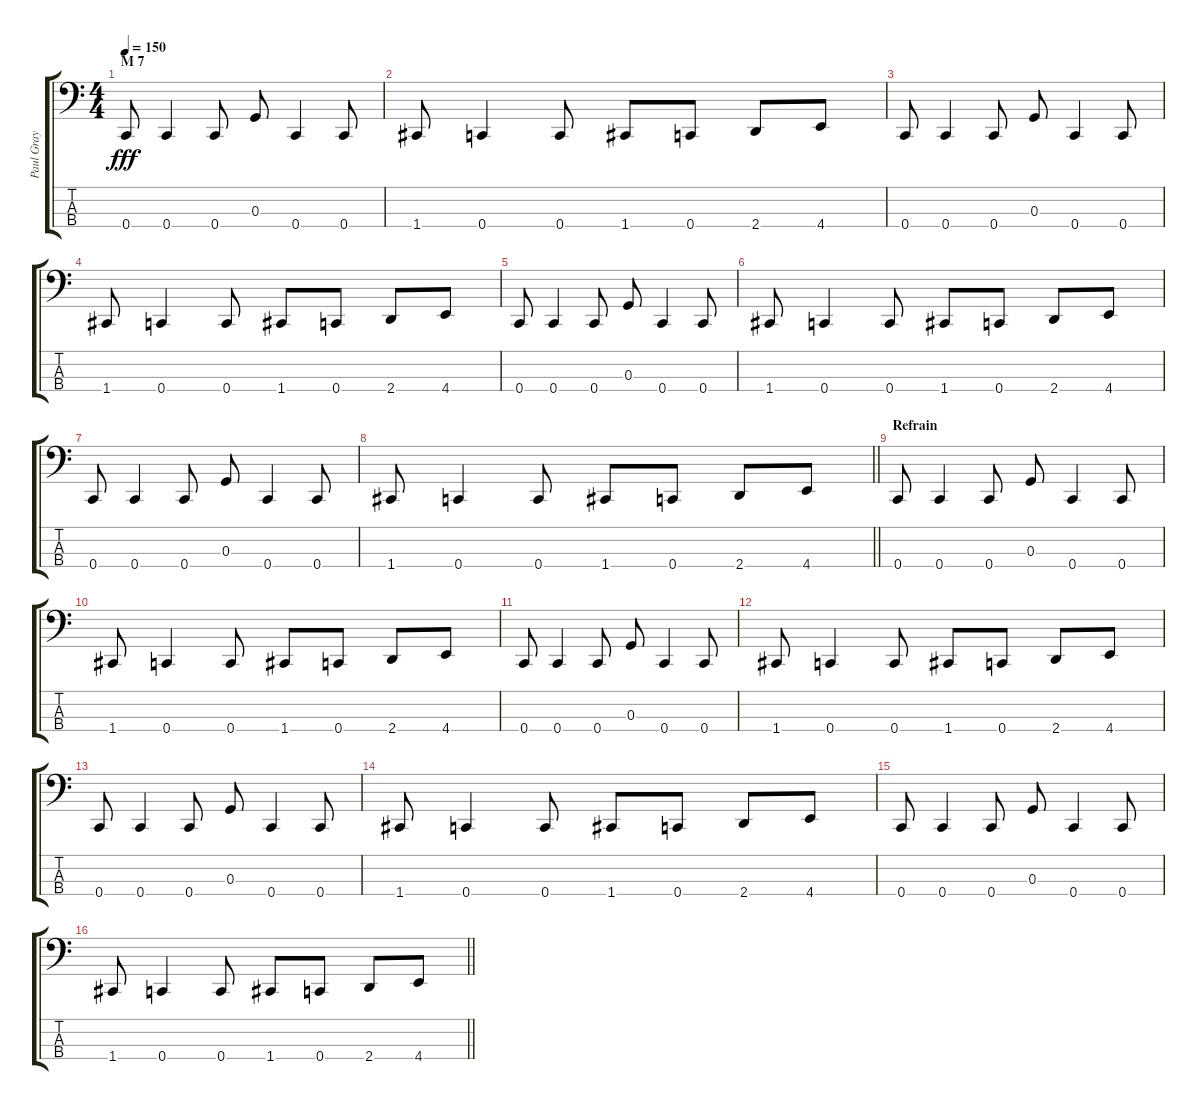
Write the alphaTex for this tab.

\track ("Paul Gray" "Paul Gray") {instrument electricbasspick}
\staff {score tabs}
\tuning (F2 C2 G1 C1) {hide}
\ts (4 4)
\section ("" "M 7")
\tempo 150
\clef f4
\ks c
0.4.8{dy fff} 0.4.4 0.4.8 0.3.8 0.4.4 0.4.8 |
1.4.8 0.4.4 0.4.8 1.4.8 0.4.8 2.4.8 4.4.8 |
0.4.8 0.4.4 0.4.8 0.3.8 0.4.4 0.4.8 |
1.4.8 0.4.4 0.4.8 1.4.8 0.4.8 2.4.8 4.4.8 |
0.4.8 0.4.4 0.4.8 0.3.8 0.4.4 0.4.8 |
1.4.8 0.4.4 0.4.8 1.4.8 0.4.8 2.4.8 4.4.8 |
0.4.8 0.4.4 0.4.8 0.3.8 0.4.4 0.4.8 |
\barLineRight lightlight
1.4.8 0.4.4 0.4.8 1.4.8 0.4.8 2.4.8 4.4.8 |
\section ("" "Refrain")
0.4.8 0.4.4 0.4.8 0.3.8 0.4.4 0.4.8 |
1.4.8 0.4.4 0.4.8 1.4.8 0.4.8 2.4.8 4.4.8 |
0.4.8 0.4.4 0.4.8 0.3.8 0.4.4 0.4.8 |
1.4.8 0.4.4 0.4.8 1.4.8 0.4.8 2.4.8 4.4.8 |
0.4.8 0.4.4 0.4.8 0.3.8 0.4.4 0.4.8 |
1.4.8 0.4.4 0.4.8 1.4.8 0.4.8 2.4.8 4.4.8 |
0.4.8 0.4.4 0.4.8 0.3.8 0.4.4 0.4.8 |
\barLineRight lightlight
1.4.8 0.4.4 0.4.8 1.4.8 0.4.8 2.4.8 4.4.8
